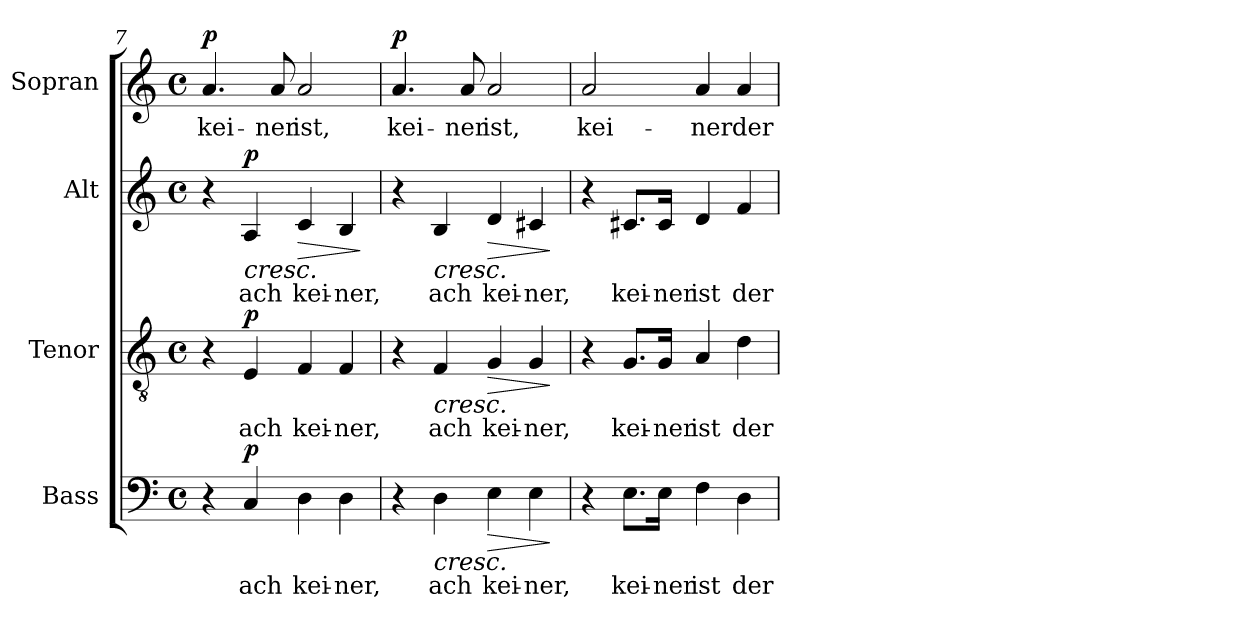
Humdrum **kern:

**kern	**text	**dynam	**kern	**text	**dynam	**kern	**text	**dynam	**kern	**text	**dynam
*part4	*part4	*part4	*part3	*part3	*part3	*part2	*part2	*part2	*part1	*part1	*part1
*staff4	*staff4	*staff4	*staff3	*staff3	*staff3	*staff2	*staff2	*staff2	*staff1	*staff1	*staff1
*I"Bass	*	*	*I"Tenor	*	*	*I"Alt	*	*	*I"Sopran	*	*
*I'B.	*	*	*I'T.	*	*	*I'A.	*	*	*I'S.	*	*
*clefF4	*	*	*clefGv2	*	*	*clefG2	*	*	*clefG2	*	*
*k[]	*	*	*k[]	*	*	*k[]	*	*	*k[]	*	*
*C:	*	*	*C:	*	*	*C:	*	*	*C:	*	*
*M4/4	*	*	*M4/4	*	*	*M4/4	*	*	*M4/4	*	*
*met(c)	*	*	*met(c)	*	*	*met(c)	*	*	*met(c)	*	*
=7	=7	=7	=7	=7	=7	=7	=7	=7	=7	=7	=7
!	!	!	!	!	!	!	!	!	!	!LO:LY:b	!LO:DY:a
4r	.	.	4r	.	.	4r	.	.	4.a/	kei-	p
!	!LO:LY:b	!LO:DY:a	!	!LO:LY:b	!LO:DY:a	!	!LO:LY:b	!LO:HP:b	!	!	!
!	!	!	!	!	!	!	!	!LO:DY:n=1:a	!	!	!
4C/	ach	p	4E/	ach	p	4A/	ach	< p	.	.	.
!	!	!	!	!	!	!	!	!	!	!LO:LY:b	!
.	.	.	.	.	.	.	.	.	8a/	-ner	.
!	!LO:LY:b	!	!	!LO:LY:b	!	!	!LO:LY:b	!LO:HP:b	!	!LO:LY:b	!
4D\	kei-	.	4F/	kei-	.	4c/	kei-	>	2a/	ist,	.
!	!LO:LY:b	!	!	!LO:LY:b	!	!	!LO:LY:b	!	!	!	!
4D\	-ner,	.	4F/	-ner,	.	4B/	-ner,	[	.	.	.
.	.	.	.	.	.	.	.	]	.	.	.
!!LO:LB:g=z
=8	=8	=8	=8	=8	=8	=8	=8	=8	=8	=8	=8
!	!	!	!	!	!	!	!	!	!	!LO:LY:b	!LO:DY:a
4r	.	.	4r	.	.	4r	.	.	4.a/	kei-	p
!	!LO:LY:b	!LO:HP:b	!	!LO:LY:b	!LO:HP:b	!	!LO:LY:b	!LO:HP:b	!	!	!
4D\	ach	<	4F/	ach	<	4B/	ach	<	.	.	.
!	!	!	!	!	!	!	!	!	!	!LO:LY:b	!
.	.	.	.	.	.	.	.	.	8a/	-ner	.
!	!LO:LY:b	!LO:HP:b	!	!LO:LY:b	!LO:HP:b	!	!LO:LY:b	!LO:HP:b	!	!LO:LY:b	!
4E\	kei-	>	4G/	kei-	>	4d/	kei-	>	2a/	ist,	.
!	!LO:LY:b	!	!	!LO:LY:b	!	!	!LO:LY:b	!	!	!	!
4E\	-ner,	[	4G/	-ner,	[	4c#X/	-ner,	[	.	.	.
.	.	]	.	.	]	.	.	]	.	.	.
=9	=9	=9	=9	=9	=9	=9	=9	=9	=9	=9	=9
!	!	!	!	!	!	!	!	!	!	!LO:LY:b	!
4r	.	.	4r	.	.	4r	.	.	2a/	kei-	.
!	!LO:LY:b	!	!	!LO:LY:b	!	!	!LO:LY:b	!	!	!	!
8.E\L	kei-	.	8.G/L	kei-	.	8.c#X/L	kei-	.	.	.	.
!	!LO:LY:b	!	!	!LO:LY:b	!	!	!LO:LY:b	!	!	!	!
16E\Jk	-ner	.	16G/Jk	-ner	.	16c#/Jk	-ner	.	.	.	.
!	!LO:LY:b	!	!	!LO:LY:b	!	!	!LO:LY:b	!	!	!LO:LY:b	!
4F\	ist	.	4A/	ist	.	4d/	ist	.	4a/	-ner	.
!	!LO:LY:b	!	!	!LO:LY:b	!	!	!LO:LY:b	!	!	!LO:LY:b	!
4D\	der	.	4d\	der	.	4f/	der	.	4a/	der	.
=	=	=	=	=	=	=	=	=	=	=	=
*-	*-	*-	*-	*-	*-	*-	*-	*-	*-	*-	*-
